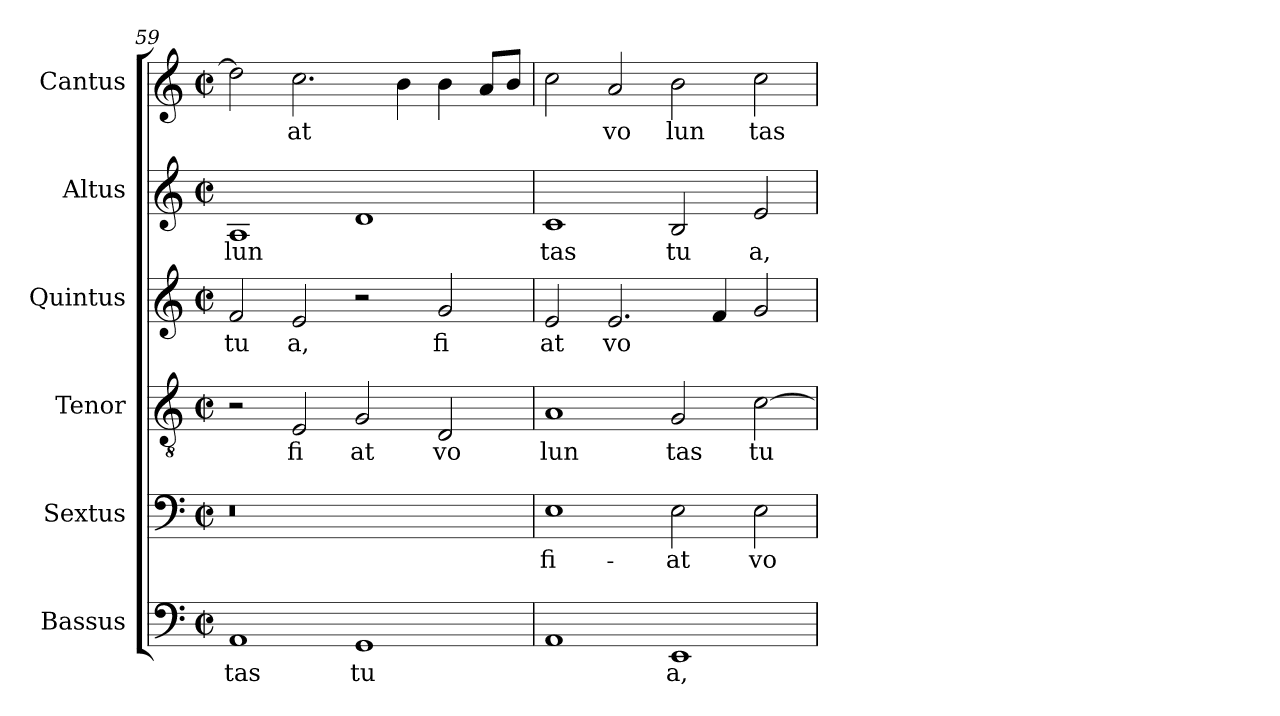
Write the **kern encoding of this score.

**kern	**text	**kern	**text	**kern	**text	**kern	**text	**kern	**text	**kern	**text
*part6	*part6	*part5	*part5	*part4	*part4	*part3	*part3	*part2	*part2	*part1	*part1
*staff6	*staff6	*staff5	*staff5	*staff4	*staff4	*staff3	*staff3	*staff2	*staff2	*staff1	*staff1
*I"Bassus	*	*I"Sextus	*	*I"Tenor	*	*I"Quintus	*	*I"Altus	*	*I"Cantus	*
!!LO:PB:g=z
*clefF4	*	*clefF4	*	*clefGv2	*	*clefG2	*	*clefG2	*	*clefG2	*
*k[]	*	*k[]	*	*k[]	*	*k[]	*	*k[]	*	*k[]	*
*C:	*	*C:	*	*C:	*	*C:	*	*C:	*	*C:	*
*M2/2	*	*M2/2	*	*M2/2	*	*M2/2	*	*M2/2	*	*M2/2	*
*met(c|)	*	*met(c|)	*	*met(c|)	*	*met(c|)	*	*met(c|)	*	*met(c|)	*
=59	=59	=59	=59	=59	=59	=59	=59	=59	=59	=59	=59
!	!LO:LY:b:cj	!	!	!	!	!	!LO:LY:b:cj	!	!LO:LY:b:cj	!	!LO:LY:b:cj
1AA	tas	0r	.	2r	.	2f/	tu	1A	lun	2dd\]	--
!	!	!	!	!	!LO:LY:b:cj	!	!LO:LY:b:cj	!	!	!	!LO:LY:b:cj
.	.	.	.	2E/	fi	2e/	a,	.	.	2.cc\	-at
!	!LO:LY:b:cj	!	!	!	!LO:LY:b:cj	!	!	!	!LO:LY:b:cj	!	!
1GG	tu-	.	.	2G/	at	2r	.	1d	.	.	.
!	!	!	!	!	!	!	!	!	!	!	!LO:LY:b:cj
.	.	.	.	.	.	.	.	.	.	4b\	.
!	!	!	!	!	!LO:LY:b:cj	!	!LO:LY:b:cj	!	!	!	!LO:LY:b:cj
.	.	.	.	2D/	vo	2g/	fi	.	.	4b\	.
!	!	!	!	!	!	!	!	!	!	!	!LO:LY:b:cj
.	.	.	.	.	.	.	.	.	.	8a/L	.
!	!	!	!	!	!	!	!	!	!	!	!LO:LY:b:cj
.	.	.	.	.	.	.	.	.	.	8b/J	.
=60	=60	=60	=60	=60	=60	=60	=60	=60	=60	=60	=60
!	!LO:LY:b:cj	!	!LO:LY:b:cj	!	!LO:LY:b:cj	!	!LO:LY:b:cj	!	!LO:LY:b:cj	!	!LO:LY:b:cj
1AA	--	1E	fi-	1A	lun	2e/	at	1c	tas	2cc\	.
!	!	!	!	!	!	!	!LO:LY:b:cj	!	!	!	!LO:LY:b:cj
.	.	.	.	.	.	2.e/	vo	.	.	2a/	vo
!	!LO:LY:b:cj	!	!LO:LY:b:cj	!	!LO:LY:b:cj	!	!	!	!LO:LY:b:cj	!	!LO:LY:b:cj
1EE	-a,	2E\	-at	2G/	tas	.	.	2B/	tu	2b\	lun
!	!	!	!	!	!	!	!LO:LY:b:cj	!	!	!	!
.	.	.	.	.	.	4f/	.	.	.	.	.
!	!	!	!LO:LY:b:cj	!	!LO:LY:b:cj	!	!LO:LY:b:cj	!	!LO:LY:b:cj	!	!LO:LY:b:cj
.	.	2E\	vo-	[>2c\	tu	2g/	.	2e/	a,	2cc\	tas
=	=	=	=	=	=	=	=	=	=	=	=
*-	*-	*-	*-	*-	*-	*-	*-	*-	*-	*-	*-
